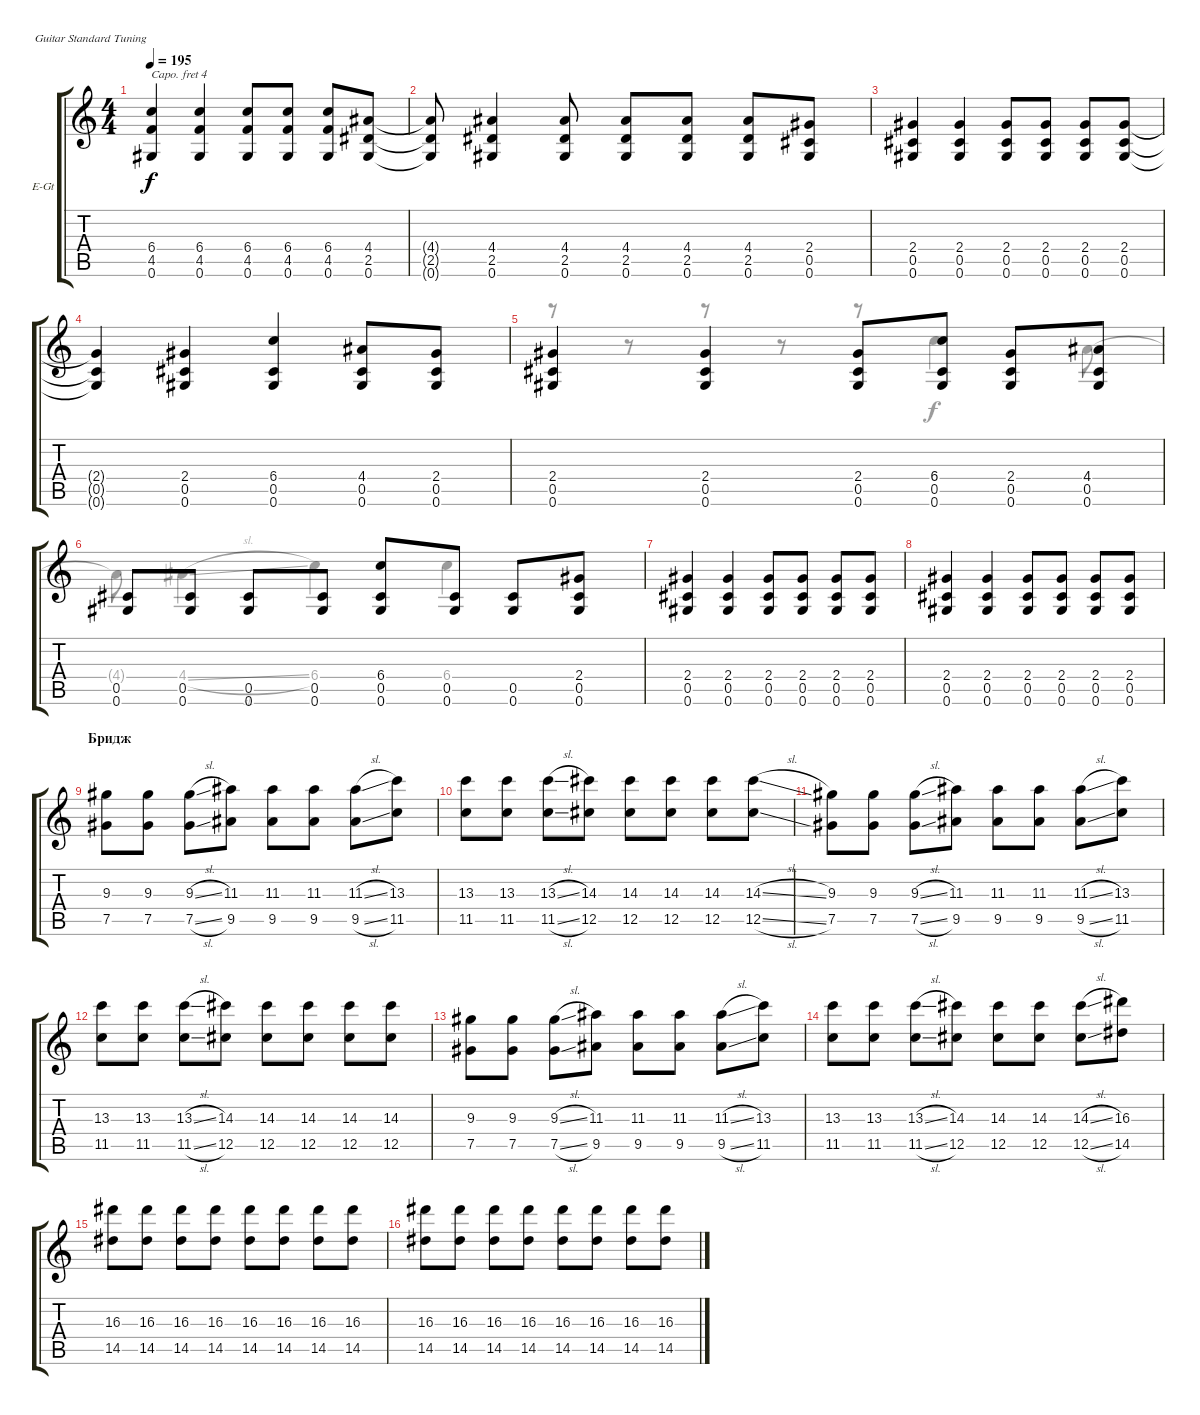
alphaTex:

\defaultSystemsLayout 4
\bracketExtendMode groupsimilarinstruments
\firstSystemTrackNameOrientation horizontal
\otherSystemsTrackNameOrientation horizontal
\track ("Electric Guitar Dist" "E-Gt") {instrument overdrivenguitar}
\staff {score tabs}
\capo 4
\tuning (E4 B3 G3 D3 A2 E2)
\voice
\ts (4 4)
\tempo 195
\clef g2
\ks c
(4.5 6.4 0.6).4{dy f} (4.5 6.4 0.6).4 (4.5 6.4 0.6).8 (4.5 6.4 0.6).8 (4.5 6.4 0.6).8 (2.5 4.4 0.6).8 |
(2.5{t} 4.4{t} 0.6{t}).8 (2.5 4.4 0.6).4 (2.5 4.4 0.6).8 (2.5 4.4 0.6).8 (2.5 4.4 0.6).8 (2.5 4.4 0.6).8 (2.4 0.5 0.6).8 |
(2.4 0.5 0.6).4 (2.4 0.5 0.6).4 (0.6 0.5 2.4).8 (0.6 0.5 2.4).8 (0.6 0.5 2.4).8 (0.6 0.5 2.4).8 |
(2.4{t} 0.5{t} 0.6{t}).4 (2.4 0.5 0.6).4 (0.6 0.5 6.4).4 (4.4 0.5 0.6).8 (2.4 0.5 0.6).8 |
(2.4 0.5 0.6).4 (2.4 0.5 0.6).4 (0.6 0.5 2.4).8 (0.6 0.5 6.4).8 (0.6 0.5 2.4).8 (0.6 0.5 4.4).8 |
(0.5 0.6).8 (0.5 0.6).8 (0.5 0.6).8 (0.5 0.6).8 (0.5 0.6 6.4).8 (0.5 0.6).8 (0.5 0.6).8 (0.5 0.6 2.4).8 |
(2.4 0.5 0.6).4 (2.4 0.5 0.6).4 (0.6 0.5 2.4).8 (0.6 0.5 2.4).8 (0.6 0.5 2.4).8 (0.6 0.5 2.4).8 |
(2.4 0.5 0.6).4 (2.4 0.5 0.6).4 (0.6 0.5 2.4).8 (2.4 0.5 0.6).8 (2.4 0.5 0.6).8 (2.4 0.5 0.6).8 |
\section ("" "Бридж")
(7.5 9.3).8 (7.5 9.3).8 (7.5{sl} 9.3{sl}).8 (9.5 11.3).8 (9.5 11.3).8 (9.5 11.3).8 (9.5{sl} 11.3{sl}).8 (11.5 13.3).8 |
(11.5 13.3).8 (11.5 13.3).8 (11.5{sl} 13.3{sl}).8 (12.5 14.3).8 (12.5 14.3).8 (12.5 14.3).8 (12.5 14.3).8 (12.5{sl} 14.3{sl}).8 |
(7.5 9.3).8 (7.5 9.3).8 (7.5{sl} 9.3{sl}).8 (9.5 11.3).8 (9.5 11.3).8 (9.5 11.3).8 (9.5{sl} 11.3{sl}).8 (11.5 13.3).8 |
(11.5 13.3).8 (11.5 13.3).8 (11.5{sl} 13.3{sl}).8 (12.5 14.3).8 (12.5 14.3).8 (12.5 14.3).8 (12.5 14.3).8 (12.5 14.3).8 |
(7.5 9.3).8 (7.5 9.3).8 (7.5{sl} 9.3{sl}).8 (9.5 11.3).8 (9.5 11.3).8 (9.5 11.3).8 (9.5{sl} 11.3{sl}).8 (11.5 13.3).8 |
(11.5 13.3).8 (11.5 13.3).8 (11.5{sl} 13.3{sl}).8 (12.5 14.3).8 (12.5 14.3).8 (12.5 14.3).8 (12.5{sl} 14.3{sl}).8 (14.5 16.3).8 |
(14.5 16.3).8 (14.5 16.3).8 (14.5 16.3).8 (14.5 16.3).8 (14.5 16.3).8 (14.5 16.3).8 (14.5 16.3).8 (14.5 16.3).8 |
(14.5 16.3).8 (14.5 16.3).8 (14.5 16.3).8 (14.5 16.3).8 (14.5 16.3).8 (14.5 16.3).8 (14.5 16.3).8 (14.5 16.3).8
\voice
\clef g2
\ottava regular
\simile none
\ks c
|
|
|
|
r.8 r.8 r.8 r.8 r.8 6.4.4 4.4.8 |
4.4{t}.8 4.4{sl}.4 6.4.4 6.4.4 |
|
|
|
|
|
|
|
|
|
